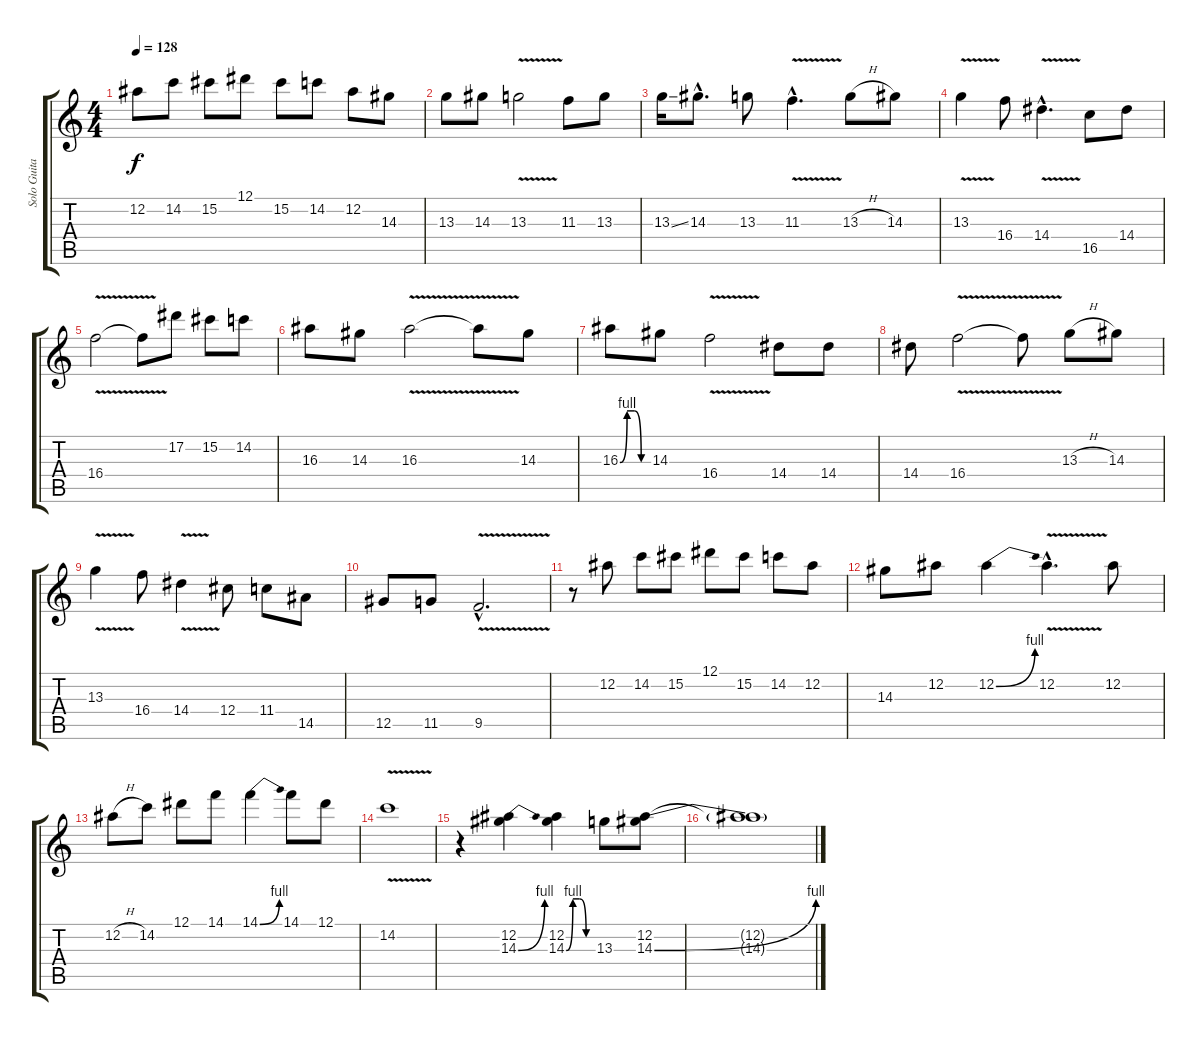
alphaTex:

\track ("Solo Guitar" "Solo Guita") {instrument overdrivenguitar}
\staff {score tabs}
\tuning (Eb4 Bb3 Gb3 Db3 Ab2 Eb2) {hide}
\ts (4 4)
\tempo 128
\clef g2
\ks c
12.2.8{dy f} 14.2.8 15.2.8 12.1.8 15.2.8 14.2.8 12.2.8 14.3.8 |
13.3.8 14.3.8 13.3{v}.2 11.3.8 13.3.8 |
13.3{ss}.16 14.3{hac}.8{d} 13.3.8 11.3{v hac}.4{d} 13.3{h}.8 14.3.8 |
13.3{v}.4 16.4.8 14.4{v hac}.4{d} 16.5.8 14.4.8 |
16.4{v}.2 16.4{t}.8 17.2.8 15.2.8 14.2.8 |
16.3.8 14.3.8 16.3{v}.2 16.3{t}.8 14.3.8 |
16.3{be (custom 0 0 15 4 30 4 45 0 60 0)}.8 14.3.8 16.4{v}.2 14.4.8 14.4.8 |
14.4.8 16.4{v}.2 16.4{t}.8 13.3{h}.8 14.3.8 |
13.3{v}.4 16.4.8 14.4{v}.4 12.4.8 11.4.8 14.5.8 |
12.5.8 11.5.8 9.5{v hac}.2{d} |
r.8 12.2.8 14.2.8 15.2.8 12.1.8 15.2.8 14.2.8 12.2.8 |
14.3.8 12.2.8 12.2{be (bend 0 0 60 4)}.4 12.2{v hac}.4{d} 12.2.8 |
12.2{h}.8 14.2.8 12.1.8 14.1.8 14.1{be (bend 0 0 60 4)}.4 14.1.8 12.1.8 |
14.2{v}.1 |
r.4 (12.2 14.3{be (bend 0 0 60 4)}).4 (12.2 14.3{be (custom 0 0 15 4 30 4 45 0 60 0)}).4 13.3.8 (12.2 14.3{be (bend 0 0 60 4)}).8 |
(12.2{t} 14.3{t}).1
